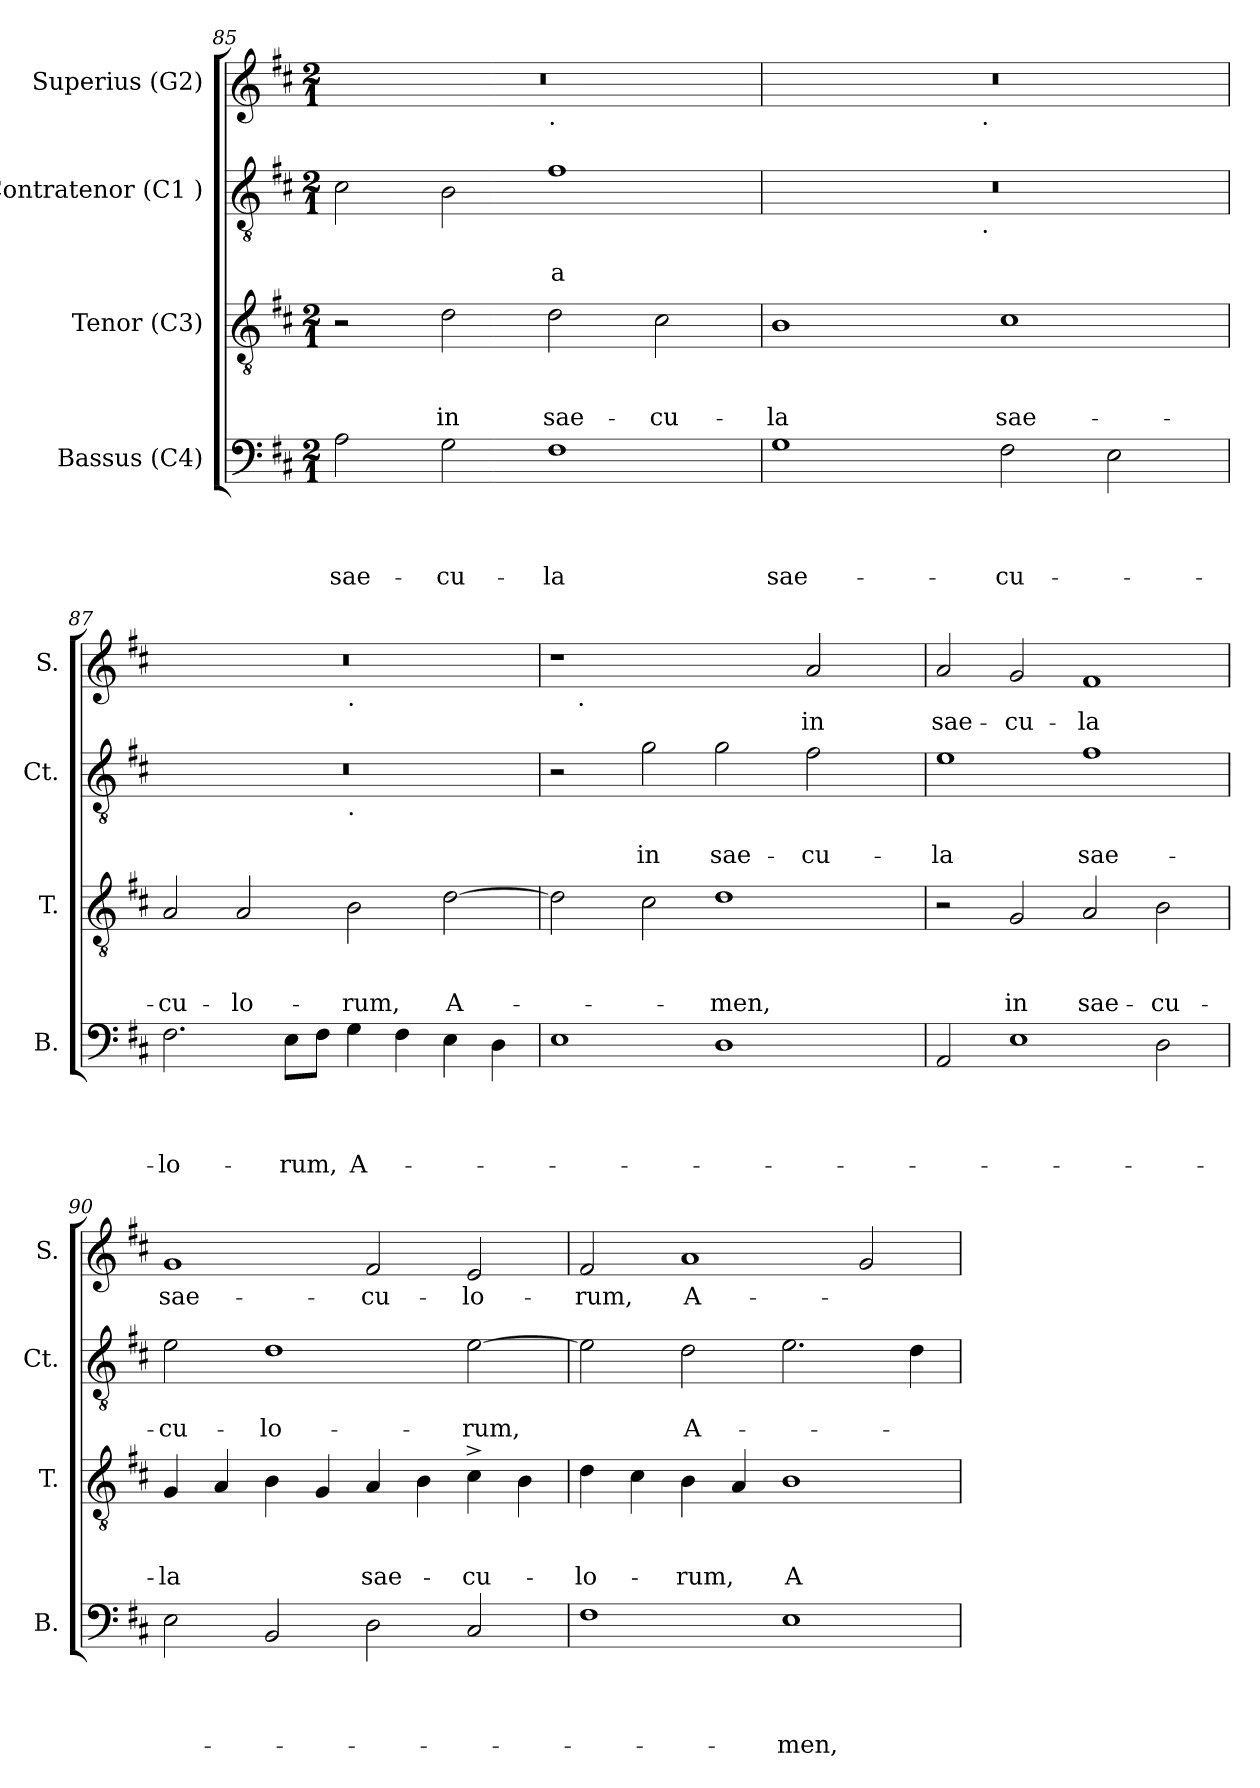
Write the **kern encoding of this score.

**kern	**text	**text	**text	**text	**kern	**text	**text	**text	**kern	**text	**text	**kern	**text
*part4	*part4	*part4	*part4	*part4	*part3	*part3	*part3	*part3	*part2	*part2	*part2	*part1	*part1
*staff4	*staff4	*staff4	*staff4	*staff4	*staff3	*staff3	*staff3	*staff3	*staff2	*staff2	*staff2	*staff1	*staff1
*I"Bassus (C4)	*	*	*	*	*I"Tenor (C3)	*	*	*	*I"Contratenor (C1 )	*	*	*I"Superius (G2)	*
*I'B.	*	*	*	*	*I'T.	*	*	*	*I'Ct.	*	*	*I'S.	*
*clefF4	*	*	*	*	*clefGv2	*	*	*	*clefGv2	*	*	*clefG2	*
*k[f#c#]	*	*	*	*	*k[f#c#]	*	*	*	*k[f#c#]	*	*	*k[f#c#]	*
*D:	*	*	*	*	*D:	*	*	*	*D:	*	*	*D:	*
*M2/1	*	*	*	*	*M2/1	*	*	*	*M2/1	*	*	*M2/1	*
=85	=85	=85	=85	=85	=85	=85	=85	=85	=85	=85	=85	=85	=85
!	!	!	!	!LO:LY:b	!	!	!	!	!	!	!	!	!
*	*	*	*	*	*	*	*	*	*	*	*	*^	*
2A\	.	.	.	sae-	2r	.	.	.	2c#\	.	.	0r	1ryy	.
!	!	!	!	!LO:LY:b	!	!	!	!LO:LY:b	!	!	!	!	!	!
2G\	.	.	.	-cu-	2d\	.	.	in	2B\	.	.	.	.	.
!	!	!	!	!	!	!	!	!	!	!	!	!	!LO:TX:b:t=.	!
!	!	!	!	!LO:LY:b	!	!	!	!LO:LY:b	!	!	!LO:LY:b:rj	!	!	!
1F#	.	.	.	-la	2d\	.	.	sae-	1f#	.	-a	.	1ryy	.
!	!	!	!	!	!	!	!	!LO:LY:b	!	!	!	!	!	!
.	.	.	.	.	2c#\	.	.	-cu-	.	.	.	.	.	.
=86	=86	=86	=86	=86	=86	=86	=86	=86	=86	=86	=86	=86	=86	=86
!	!	!	!	!LO:LY:b	!	!	!	!LO:LY:b	!	!	!	!	!	!
*	*	*	*	*	*	*	*	*	*^	*	*	*	*	*
1G	.	.	.	sae-	1B	.	.	-la	0r	2ryy	.	.	0r	2ryy	.
.	.	.	.	.	.	.	.	.	.	4...ryy	.	.	.	4...ryy	.
!	!	!	!	!	!	!	!	!	!	!	!	!	!	!LO:TX:b:t=.	!
!	!	!	!	!	!	!	!	!	!	!LO:TX:b:t=.	!	!	!	!	!
.	.	.	.	.	.	.	.	.	.	1ryy	.	.	.	1ryy	.
!	!	!	!	!LO:LY:b	!	!	!	!LO:LY:b	!	!	!	!	!	!	!
2F#\	.	.	.	-cu-	1c#	.	.	sae-	.	.	.	.	.	.	.
2E\	.	.	.	.	.	.	.	.	.	.	.	.	.	.	.
.	.	.	.	.	.	.	.	.	.	32ryy	.	.	.	32ryy	.
!!LO:LB:g=z	!!
=87	=87	=87	=87	=87	=87	=87	=87	=87	=87	=87	=87	=87	=87	=87	=87
!	!	!	!	!LO:LY:b	!	!	!	!LO:LY:b	!	!	!	!	!	!	!
2.F#\	.	.	.	-lo-	2A/	.	.	-cu-	0r	1ryy	.	.	0r	1ryy	.
!	!	!	!	!	!	!	!	!LO:LY:b	!	!	!	!	!	!	!
.	.	.	.	.	2A/	.	.	-lo-	.	.	.	.	.	.	.
!	!	!	!	!LO:LY:b	!	!	!	!	!	!	!	!	!	!	!
8E\L	.	.	.	-rum,	.	.	.	.	.	.	.	.	.	.	.
8F#\J	.	.	.	.	.	.	.	.	.	.	.	.	.	.	.
!	!	!	!	!	!	!	!	!	!	!	!	!	!	!LO:TX:b:t=.	!
!	!	!	!	!	!	!	!	!	!	!LO:TX:b:t=.	!	!	!	!	!
!	!	!	!	!LO:LY:b	!	!	!	!LO:LY:b	!	!	!	!	!	!	!
4G\	.	.	.	A-	2B\	.	.	-rum,	.	1ryy	.	.	.	1ryy	.
4F#\	.	.	.	.	.	.	.	.	.	.	.	.	.	.	.
!	!	!	!	!	!	!	!	!LO:LY:b	!	!	!	!	!	!	!
4E\	.	.	.	.	[>2d\	.	.	A-	.	.	.	.	.	.	.
4D\	.	.	.	.	.	.	.	.	.	.	.	.	.	.	.
*	*	*	*	*	*	*	*	*	*v	*v	*	*	*	*	*
=88	=88	=88	=88	=88	=88	=88	=88	=88	=88	=88	=88	=88	=88	=88
1E	.	.	.	.	2d\]	.	.	.	2r	.	.	1r	16.ryy	.
!	!	!	!	!	!	!	!	!	!	!	!	!	!LO:TX:b:t=.	!
.	.	.	.	.	.	.	.	.	.	.	.	.	1ryy	.
!	!	!	!	!	!	!	!	!	!	!	!LO:LY:b	!	!	!
.	.	.	.	.	2c#\	.	.	.	2g\	.	in	.	.	.
!	!	!	!	!	!	!	!	!LO:LY:b	!	!	!LO:LY:b	!	!	!
1D	.	.	.	.	1d	.	.	-men,	2g\	.	sae-	2ryy	.	.
.	.	.	.	.	.	.	.	.	.	.	.	.	2ryy	.
!	!	!	!	!	!	!	!	!	!	!	!LO:LY:b	!	!	!LO:LY:b
.	.	.	.	.	.	.	.	.	2f#\	.	-cu-	2a/	.	in
.	.	.	.	.	.	.	.	.	.	.	.	.	4ryy	.
.	.	.	.	.	.	.	.	.	.	.	.	.	8ryy	.
.	.	.	.	.	.	.	.	.	.	.	.	.	32ryy	.
=89	=89	=89	=89	=89	=89	=89	=89	=89	=89	=89	=89	=89	=89	=89
!	!	!	!	!	!	!	!	!	!	!	!LO:LY:b	!	!	!LO:LY:b
*	*	*	*	*	*	*	*	*	*	*	*	*v	*v	*
2AA/	.	.	.	.	2r	.	.	.	1e	.	-la	2a/	sae-
!	!	!	!	!	!	!	!	!LO:LY:b	!	!	!	!	!LO:LY:b
1E	.	.	.	.	2G/	.	.	in	.	.	.	2g/	-cu-
!	!	!	!	!	!	!	!	!LO:LY:b	!	!	!LO:LY:b	!	!LO:LY:b
.	.	.	.	.	2A/	.	.	sae-	1f#	.	sae-	1f#	-la
!	!	!	!	!	!	!	!	!LO:LY:b	!	!	!	!	!
2D\	.	.	.	.	2B\	.	.	-cu-	.	.	.	.	.
=90	=90	=90	=90	=90	=90	=90	=90	=90	=90	=90	=90	=90	=90
!	!	!	!	!	!	!	!	!LO:LY:b	!	!	!LO:LY:b	!	!LO:LY:b
2E\	.	.	.	.	4G/	.	.	-la	2e\	.	-cu-	1g	sae-
.	.	.	.	.	4A/	.	.	.	.	.	.	.	.
!	!	!	!	!	!	!	!	!	!	!	!LO:LY:b	!	!
2BB/	.	.	.	.	4B\	.	.	.	1d	.	-lo-	.	.
.	.	.	.	.	4G/	.	.	.	.	.	.	.	.
!	!	!	!	!	!	!	!	!LO:LY:b	!	!	!	!	!LO:LY:b
2D\	.	.	.	.	4A/	.	.	sae-	.	.	.	2f#/	-cu-
.	.	.	.	.	4B\	.	.	.	.	.	.	.	.
!	!	!	!	!	!	!	!	!LO:LY:b	!	!	!LO:LY:b	!	!LO:LY:b
2C#/	.	.	.	.	4c#^>\	.	.	-cu-	[<2e\	.	-rum,	2e/	-lo-
.	.	.	.	.	4B\	.	.	.	.	.	.	.	.
!!LO:LB:g=z
=91	=91	=91	=91	=91	=91	=91	=91	=91	=91	=91	=91	=91	=91
!	!	!	!	!	!	!	!	!LO:LY:b	!	!	!	!	!LO:LY:b
1F#	.	.	.	.	4d\	.	.	-lo-	2e\]	.	.	2f#/	-rum,
.	.	.	.	.	4c#\	.	.	.	.	.	.	.	.
!	!	!	!	!	!	!	!	!LO:LY:b	!	!	!LO:LY:b	!	!LO:LY:b
.	.	.	.	.	4B\	.	.	-rum,	2d\	.	A-	1a	A-
.	.	.	.	.	4A/	.	.	.	.	.	.	.	.
!	!	!	!	!LO:LY:b	!	!	!	!LO:LY:b	!	!	!	!	!
1E	.	.	.	-men,	1B	.	.	A-	2.e\	.	.	.	.
.	.	.	.	.	.	.	.	.	.	.	.	2g/	.
.	.	.	.	.	.	.	.	.	4d\	.	.	.	.
=	=	=	=	=	=	=	=	=	=	=	=	=	=
*-	*-	*-	*-	*-	*-	*-	*-	*-	*-	*-	*-	*-	*-
